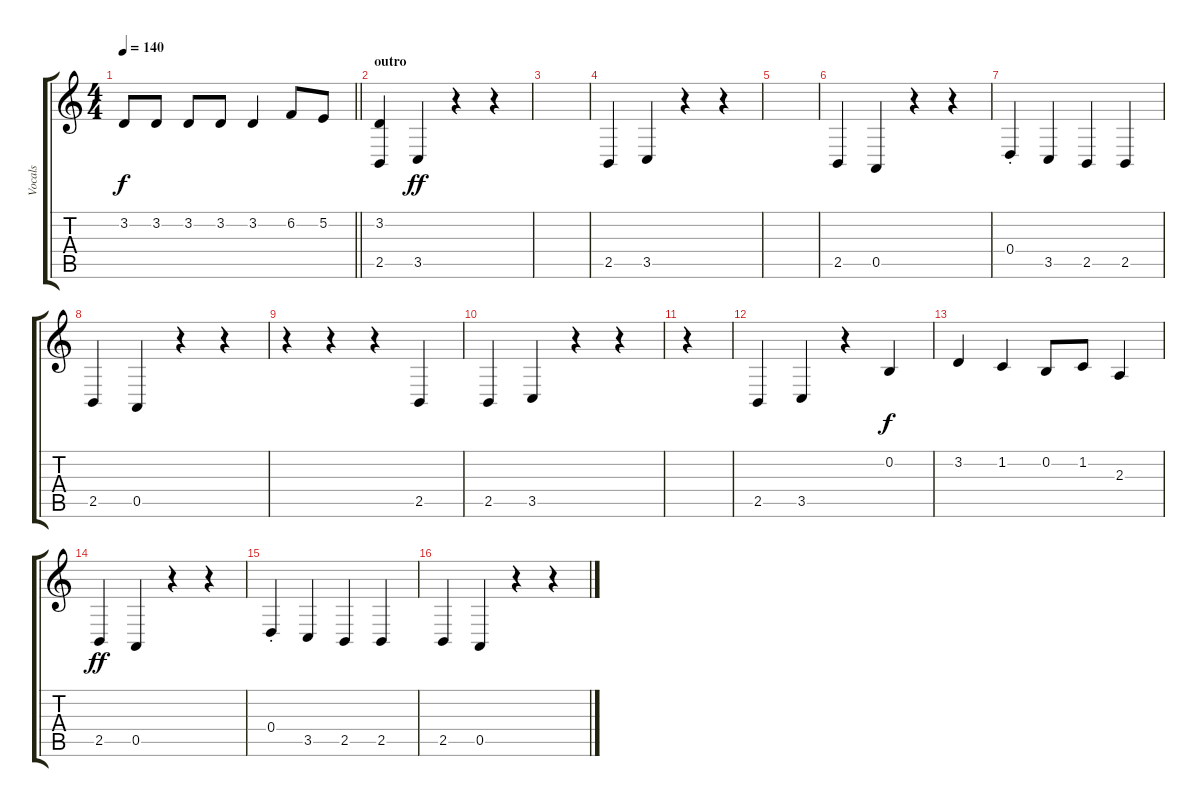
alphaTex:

\track ("Vocals" "Vocals") {instrument oboe}
\staff {score tabs}
\tuning (E4 B3 G3 D3 A2 E2) {hide}
\ts (4 4)
\tempo 140
\clef g2
\barLineRight lightlight
\ks c
3.2.8{dy f} 3.2.8 3.2.8 3.2.8 3.2.4 6.2.8 5.2.8 |
\section ("" "outro")
(3.2 2.5).4{instrument voiceoohs} 3.5.4{dy ff} r.4 r.4 |
|
2.5.4 3.5.4 r.4 r.4 |
|
2.5.4 0.5.4 r.4 r.4 |
0.4{st}.4 3.5.4 2.5.4 2.5.4 |
2.5.4 0.5.4 r.4 r.4 |
r.4 r.4 r.4 2.5.4 |
2.5.4 3.5.4 r.4 r.4 |
r.4 |
2.5.4 3.5.4 r.4 0.2.4{dy f} |
3.2.4 1.2.4 0.2.8 1.2.8 2.3.4 |
2.5.4{dy ff} 0.5.4 r.4 r.4 |
0.4{st}.4 3.5.4 2.5.4 2.5.4 |
2.5.4 0.5.4 r.4 r.4
